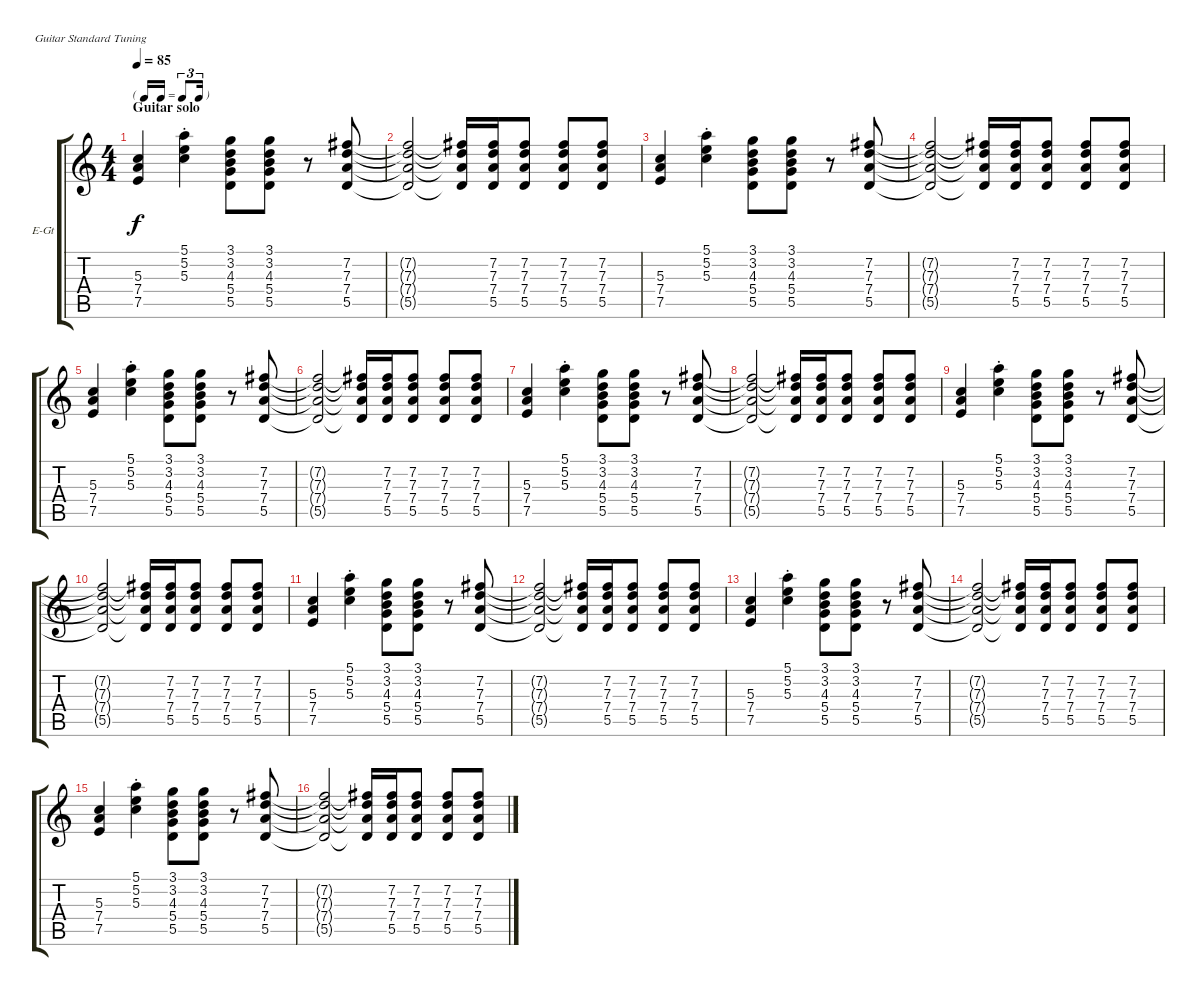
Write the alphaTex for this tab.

\bracketExtendMode groupsimilarinstruments
\firstSystemTrackNameOrientation horizontal
\otherSystemsTrackNameOrientation horizontal
\track ("Rhythm Guitar" "E-Gt") {instrument electricguitarjazz}
\staff {score tabs}
\tuning (E4 B3 G3 D3 A2 E2)
\ts (4 4)
\tf triplet16th
\section ("" "Guitar solo")
\tempo 85
\clef g2
\ks c
(5.3 7.4 7.5).4{dy f} (5.1 5.2 5.3{st}).4 (3.1 3.2 4.3 5.4 5.5).8 (3.1 3.2 4.3 5.4 5.5).8 r.8 (7.2 7.3 7.4 5.5).8 |
(7.2{t} 7.3{t} 7.4{t} 5.5{t}).2 (7.2{t} 7.3{t} 7.4{t} 5.5{t}).16 (7.2 7.3 7.4 5.5).16 (7.2 7.3 7.4 5.5).8 (7.2 7.3 7.4 5.5).8 (7.2 7.3 7.4 5.5).8 |
(5.3 7.4 7.5).4 (5.1 5.2 5.3{st}).4 (3.1 3.2 4.3 5.4 5.5).8 (3.1 3.2 4.3 5.4 5.5).8 r.8 (7.2 7.3 7.4 5.5).8 |
(7.2{t} 7.3{t} 7.4{t} 5.5{t}).2 (7.2{t} 7.3{t} 7.4{t} 5.5{t}).16 (7.2 7.3 7.4 5.5).16 (7.2 7.3 7.4 5.5).8 (7.2 7.3 7.4 5.5).8 (7.2 7.3 7.4 5.5).8 |
(5.3 7.4 7.5).4 (5.1 5.2 5.3{st}).4 (3.1 3.2 4.3 5.4 5.5).8 (3.1 3.2 4.3 5.4 5.5).8 r.8 (7.2 7.3 7.4 5.5).8 |
(7.2{t} 7.3{t} 7.4{t} 5.5{t}).2 (7.2{t} 7.3{t} 7.4{t} 5.5{t}).16 (7.2 7.3 7.4 5.5).16 (7.2 7.3 7.4 5.5).8 (7.2 7.3 7.4 5.5).8 (7.2 7.3 7.4 5.5).8 |
(5.3 7.4 7.5).4 (5.1 5.2 5.3{st}).4 (3.1 3.2 4.3 5.4 5.5).8 (3.1 3.2 4.3 5.4 5.5).8 r.8 (7.2 7.3 7.4 5.5).8 |
(7.2{t} 7.3{t} 7.4{t} 5.5{t}).2 (7.2{t} 7.3{t} 7.4{t} 5.5{t}).16 (7.2 7.3 7.4 5.5).16 (7.2 7.3 7.4 5.5).8 (7.2 7.3 7.4 5.5).8 (7.2 7.3 7.4 5.5).8 |
(5.3 7.4 7.5).4 (5.1 5.2 5.3{st}).4 (3.1 3.2 4.3 5.4 5.5).8 (3.1 3.2 4.3 5.4 5.5).8 r.8 (7.2 7.3 7.4 5.5).8 |
(7.2{t} 7.3{t} 7.4{t} 5.5{t}).2 (7.2{t} 7.3{t} 7.4{t} 5.5{t}).16 (7.2 7.3 7.4 5.5).16 (7.2 7.3 7.4 5.5).8 (7.2 7.3 7.4 5.5).8 (7.2 7.3 7.4 5.5).8 |
(5.3 7.4 7.5).4 (5.1 5.2 5.3{st}).4 (3.1 3.2 4.3 5.4 5.5).8 (3.1 3.2 4.3 5.4 5.5).8 r.8 (7.2 7.3 7.4 5.5).8 |
(7.2{t} 7.3{t} 7.4{t} 5.5{t}).2 (7.2{t} 7.3{t} 7.4{t} 5.5{t}).16 (7.2 7.3 7.4 5.5).16 (7.2 7.3 7.4 5.5).8 (7.2 7.3 7.4 5.5).8 (7.2 7.3 7.4 5.5).8 |
(5.3 7.4 7.5).4 (5.1 5.2 5.3{st}).4 (3.1 3.2 4.3 5.4 5.5).8 (3.1 3.2 4.3 5.4 5.5).8 r.8 (7.2 7.3 7.4 5.5).8 |
(7.2{t} 7.3{t} 7.4{t} 5.5{t}).2 (7.2{t} 7.3{t} 7.4{t} 5.5{t}).16 (7.2 7.3 7.4 5.5).16 (7.2 7.3 7.4 5.5).8 (7.2 7.3 7.4 5.5).8 (7.2 7.3 7.4 5.5).8 |
(5.3 7.4 7.5).4 (5.1 5.2 5.3{st}).4 (3.1 3.2 4.3 5.4 5.5).8 (3.1 3.2 4.3 5.4 5.5).8 r.8 (7.2 7.3 7.4 5.5).8 |
(7.2{t} 7.3{t} 7.4{t} 5.5{t}).2 (7.2{t} 7.3{t} 7.4{t} 5.5{t}).16 (7.2 7.3 7.4 5.5).16 (7.2 7.3 7.4 5.5).8 (7.2 7.3 7.4 5.5).8 (7.2 7.3 7.4 5.5).8
